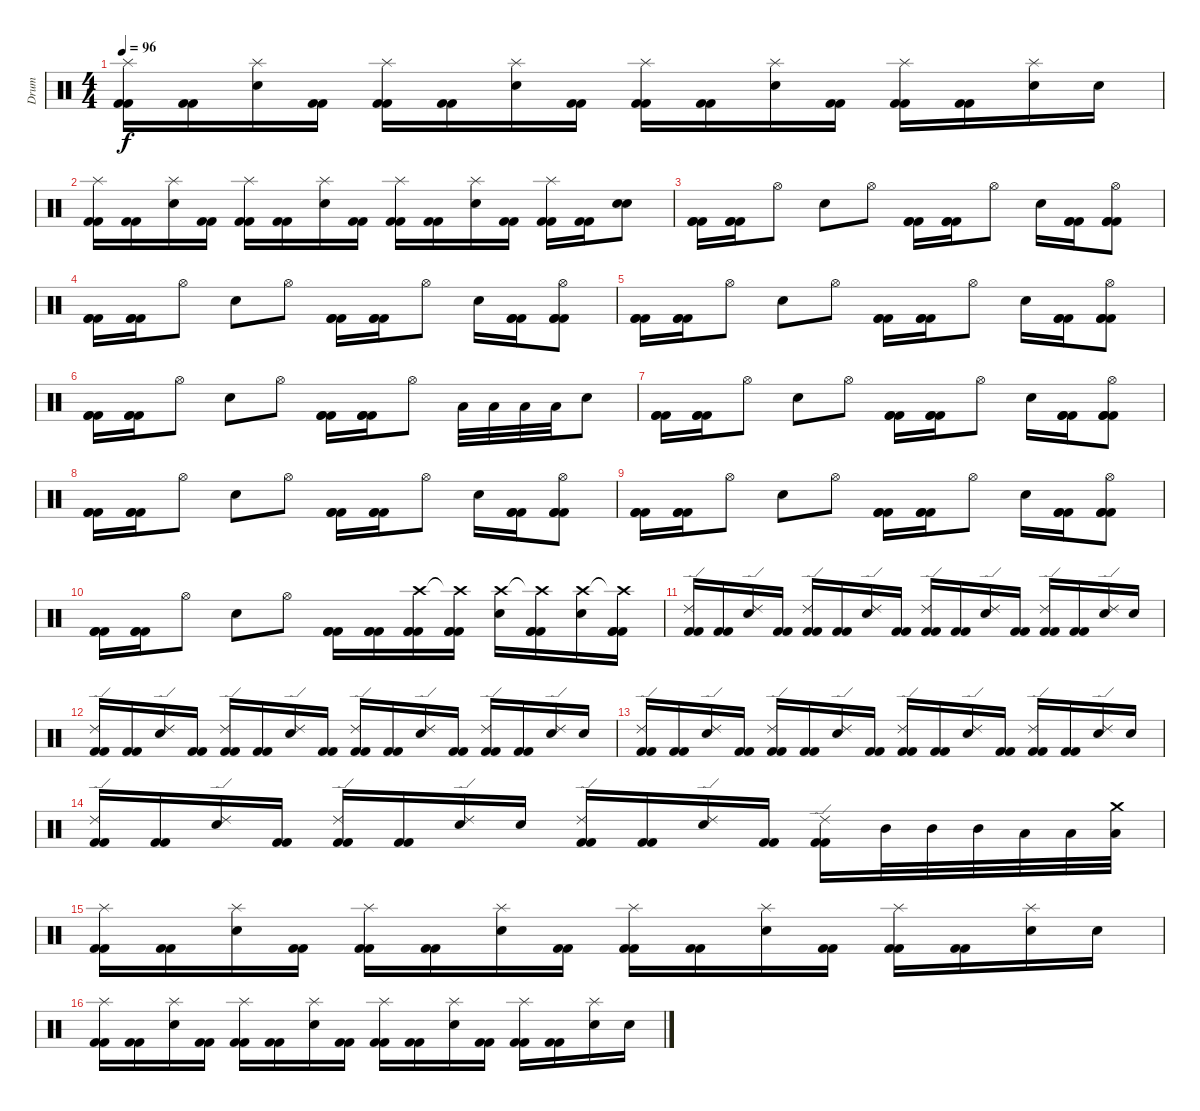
\track ("Drum" "Drum") {instrument percussion}
\staff {score}
\articulation defaults
\ts (4 4)
\tempo 96
\clef neutral
\ks c
("Splash (hit)" "Kick (hit) 2" "Kick (hit) 2").16{dy f} ("Kick (hit) 2" "Kick (hit) 2").16 ("Splash (hit)" "Snare (hit) 2").16 ("Kick (hit) 2" "Kick (hit) 2").16 ("Splash (hit)" "Kick (hit) 2" "Kick (hit) 2").16 ("Kick (hit) 2" "Kick (hit) 2").16 ("Splash (hit)" "Snare (hit) 2").16 ("Kick (hit) 2" "Kick (hit) 2").16 ("Splash (hit)" "Kick (hit) 2" "Kick (hit) 2").16 ("Kick (hit) 2" "Kick (hit) 2").16 ("Splash (hit)" "Snare (hit) 2").16 ("Kick (hit) 2" "Kick (hit) 2").16 ("Splash (hit)" "Kick (hit) 2" "Kick (hit) 2").16 ("Kick (hit) 2" "Kick (hit) 2").16 ("Splash (hit)" "Snare (hit) 2").16 "Snare (hit) 2".16 |
("Splash (hit)" "Kick (hit) 2" "Kick (hit) 2").16 ("Kick (hit) 2" "Kick (hit) 2").16 ("Splash (hit)" "Snare (hit) 2").16 ("Kick (hit) 2" "Kick (hit) 2").16 ("Splash (hit)" "Kick (hit) 2" "Kick (hit) 2").16 ("Kick (hit) 2" "Kick (hit) 2").16 ("Splash (hit)" "Snare (hit) 2").16 ("Kick (hit) 2" "Kick (hit) 2").16 ("Splash (hit)" "Kick (hit) 2" "Kick (hit) 2").16 ("Kick (hit) 2" "Kick (hit) 2").16 ("Splash (hit)" "Snare (hit) 2").16 ("Kick (hit) 2" "Kick (hit) 2").16 ("Splash (hit)" "Kick (hit) 2" "Kick (hit) 2").16 ("Kick (hit) 2" "Kick (hit) 2").16 ("Snare (hit) 2" "Snare (hit) 2").8 |
("Kick (hit) 2" "Kick (hit) 2" "Kick (hit) 2").16 ("Kick (hit) 2" "Kick (hit) 2" "Kick (hit) 2").16 "Hi-Hat (open)".8 "Snare (hit) 2".8 "Hi-Hat (open)".8 ("Kick (hit) 2" "Kick (hit) 2" "Kick (hit) 2").16 ("Kick (hit) 2" "Kick (hit) 2" "Kick (hit) 2").16 "Hi-Hat (open)".8 "Snare (hit) 2".16 ("Kick (hit) 2" "Kick (hit) 2" "Kick (hit) 2").16 ("Hi-Hat (open)" "Kick (hit) 2" "Kick (hit) 2" "Kick (hit) 2").8 |
("Kick (hit) 2" "Kick (hit) 2" "Kick (hit) 2").16 ("Kick (hit) 2" "Kick (hit) 2" "Kick (hit) 2").16 "Hi-Hat (open)".8 "Snare (hit) 2".8 "Hi-Hat (open)".8 ("Kick (hit) 2" "Kick (hit) 2" "Kick (hit) 2").16 ("Kick (hit) 2" "Kick (hit) 2" "Kick (hit) 2").16 "Hi-Hat (open)".8 "Snare (hit) 2".16 ("Kick (hit) 2" "Kick (hit) 2" "Kick (hit) 2").16 ("Hi-Hat (open)" "Kick (hit) 2" "Kick (hit) 2" "Kick (hit) 2").8 |
("Kick (hit) 2" "Kick (hit) 2" "Kick (hit) 2").16 ("Kick (hit) 2" "Kick (hit) 2" "Kick (hit) 2").16 "Hi-Hat (open)".8 "Snare (hit) 2".8 "Hi-Hat (open)".8 ("Kick (hit) 2" "Kick (hit) 2" "Kick (hit) 2").16 ("Kick (hit) 2" "Kick (hit) 2" "Kick (hit) 2").16 "Hi-Hat (open)".8 "Snare (hit) 2".16 ("Kick (hit) 2" "Kick (hit) 2" "Kick (hit) 2").16 ("Hi-Hat (open)" "Kick (hit) 2" "Kick (hit) 2" "Kick (hit) 2").8 |
("Kick (hit) 2" "Kick (hit) 2" "Kick (hit) 2").16 ("Kick (hit) 2" "Kick (hit) 2" "Kick (hit) 2").16 "Hi-Hat (open)".8 "Snare (hit) 2".8 "Hi-Hat (open)".8 ("Kick (hit) 2" "Kick (hit) 2" "Kick (hit) 2").16 ("Kick (hit) 2" "Kick (hit) 2" "Kick (hit) 2").16 "Hi-Hat (open)".8 "Low Tom (hit)".32 "Low Tom (hit)".32 "Low Tom (hit)".32 "Low Tom (hit)".32 "Snare (hit) 2".8 |
("Kick (hit) 2" "Kick (hit) 2" "Kick (hit) 2").16 ("Kick (hit) 2" "Kick (hit) 2" "Kick (hit) 2").16 "Hi-Hat (open)".8 "Snare (hit) 2".8 "Hi-Hat (open)".8 ("Kick (hit) 2" "Kick (hit) 2" "Kick (hit) 2").16 ("Kick (hit) 2" "Kick (hit) 2" "Kick (hit) 2").16 "Hi-Hat (open)".8 "Snare (hit) 2".16 ("Kick (hit) 2" "Kick (hit) 2" "Kick (hit) 2").16 ("Hi-Hat (open)" "Kick (hit) 2" "Kick (hit) 2" "Kick (hit) 2").8 |
("Kick (hit) 2" "Kick (hit) 2" "Kick (hit) 2").16 ("Kick (hit) 2" "Kick (hit) 2" "Kick (hit) 2").16 "Hi-Hat (open)".8 "Snare (hit) 2".8 "Hi-Hat (open)".8 ("Kick (hit) 2" "Kick (hit) 2" "Kick (hit) 2").16 ("Kick (hit) 2" "Kick (hit) 2" "Kick (hit) 2").16 "Hi-Hat (open)".8 "Snare (hit) 2".16 ("Kick (hit) 2" "Kick (hit) 2" "Kick (hit) 2").16 ("Hi-Hat (open)" "Kick (hit) 2" "Kick (hit) 2" "Kick (hit) 2").8 |
("Kick (hit) 2" "Kick (hit) 2" "Kick (hit) 2").16 ("Kick (hit) 2" "Kick (hit) 2" "Kick (hit) 2").16 "Hi-Hat (open)".8 "Snare (hit) 2".8 "Hi-Hat (open)".8 ("Kick (hit) 2" "Kick (hit) 2" "Kick (hit) 2").16 ("Kick (hit) 2" "Kick (hit) 2" "Kick (hit) 2").16 "Hi-Hat (open)".8 "Snare (hit) 2".16 ("Kick (hit) 2" "Kick (hit) 2" "Kick (hit) 2").16 ("Hi-Hat (open)" "Kick (hit) 2" "Kick (hit) 2" "Kick (hit) 2").8 |
("Kick (hit) 2" "Kick (hit) 2" "Kick (hit) 2").16 ("Kick (hit) 2" "Kick (hit) 2" "Kick (hit) 2").16 "Hi-Hat (open)".8 "Snare (hit) 2".8 "Hi-Hat (open)".8 ("Kick (hit) 2" "Kick (hit) 2" "Kick (hit) 2").16 ("Kick (hit) 2" "Kick (hit) 2" "Kick (hit) 2").16 ("Crash high (hit)" "Kick (hit) 2" "Kick (hit) 2" "Kick (hit) 2").16 ("Crash high (hit)"{t} "Kick (hit) 2" "Kick (hit) 2" "Kick (hit) 2").16 ("Crash high (hit)" "Snare (hit) 2").16 ("Crash high (hit)"{t} "Kick (hit) 2" "Kick (hit) 2" "Kick (hit) 2").16 ("Crash high (hit)" "Snare (hit) 2").16 ("Crash high (hit)"{t} "Kick (hit) 2" "Kick (hit) 2" "Kick (hit) 2").16 |
("Ride (edge) 2" "Kick (hit) 2" "Kick (hit) 2").16 ("Kick (hit) 2" "Kick (hit) 2").16 ("Ride (edge) 2" "Snare (hit) 2").16 ("Kick (hit) 2" "Kick (hit) 2").16 ("Ride (edge) 2" "Kick (hit) 2" "Kick (hit) 2").16 ("Kick (hit) 2" "Kick (hit) 2").16 ("Ride (edge) 2" "Snare (hit) 2").16 ("Kick (hit) 2" "Kick (hit) 2").16 ("Ride (edge) 2" "Kick (hit) 2" "Kick (hit) 2").16 ("Kick (hit) 2" "Kick (hit) 2").16 ("Ride (edge) 2" "Snare (hit) 2").16 ("Kick (hit) 2" "Kick (hit) 2").16 ("Ride (edge) 2" "Kick (hit) 2" "Kick (hit) 2").16 ("Kick (hit) 2" "Kick (hit) 2").16 ("Ride (edge) 2" "Snare (hit) 2").16 "Snare (hit) 2".16 |
("Ride (edge) 2" "Kick (hit) 2" "Kick (hit) 2").16 ("Kick (hit) 2" "Kick (hit) 2").16 ("Ride (edge) 2" "Snare (hit) 2").16 ("Kick (hit) 2" "Kick (hit) 2").16 ("Ride (edge) 2" "Kick (hit) 2" "Kick (hit) 2").16 ("Kick (hit) 2" "Kick (hit) 2").16 ("Ride (edge) 2" "Snare (hit) 2").16 ("Kick (hit) 2" "Kick (hit) 2").16 ("Ride (edge) 2" "Kick (hit) 2" "Kick (hit) 2").16 ("Kick (hit) 2" "Kick (hit) 2").16 ("Ride (edge) 2" "Snare (hit) 2").16 ("Kick (hit) 2" "Kick (hit) 2").16 ("Ride (edge) 2" "Kick (hit) 2" "Kick (hit) 2").16 ("Kick (hit) 2" "Kick (hit) 2").16 ("Ride (edge) 2" "Snare (hit) 2").16 "Snare (hit) 2".16 |
("Ride (edge) 2" "Kick (hit) 2" "Kick (hit) 2").16 ("Kick (hit) 2" "Kick (hit) 2").16 ("Ride (edge) 2" "Snare (hit) 2").16 ("Kick (hit) 2" "Kick (hit) 2").16 ("Ride (edge) 2" "Kick (hit) 2" "Kick (hit) 2").16 ("Kick (hit) 2" "Kick (hit) 2").16 ("Ride (edge) 2" "Snare (hit) 2").16 ("Kick (hit) 2" "Kick (hit) 2").16 ("Ride (edge) 2" "Kick (hit) 2" "Kick (hit) 2").16 ("Kick (hit) 2" "Kick (hit) 2").16 ("Ride (edge) 2" "Snare (hit) 2").16 ("Kick (hit) 2" "Kick (hit) 2").16 ("Ride (edge) 2" "Kick (hit) 2" "Kick (hit) 2").16 ("Kick (hit) 2" "Kick (hit) 2").16 ("Ride (edge) 2" "Snare (hit) 2").16 "Snare (hit) 2".16 |
("Ride (edge) 2" "Kick (hit) 2" "Kick (hit) 2").16 ("Kick (hit) 2" "Kick (hit) 2").16 ("Ride (edge) 2" "Snare (hit) 2").16 ("Kick (hit) 2" "Kick (hit) 2").16 ("Ride (edge) 2" "Kick (hit) 2" "Kick (hit) 2").16 ("Kick (hit) 2" "Kick (hit) 2").16 ("Ride (edge) 2" "Snare (hit) 2").16 "Snare (hit) 2".16 ("Ride (edge) 2" "Kick (hit) 2" "Kick (hit) 2").16 ("Kick (hit) 2" "Kick (hit) 2").16 ("Ride (edge) 2" "Snare (hit) 2").16 ("Kick (hit) 2" "Kick (hit) 2").16 ("Ride (edge) 2" "Kick (hit) 2" "Kick (hit) 2").16 "Mid Tom (hit)".32 "Mid Tom (hit)".32 "Mid Tom (hit)".32 "Low Tom (hit)".32 "Low Tom (hit)".32 ("Crash medium (hit)" "Low Tom (hit)").32 |
("Splash (hit)" "Kick (hit) 2" "Kick (hit) 2").16 ("Kick (hit) 2" "Kick (hit) 2").16 ("Splash (hit)" "Snare (hit) 2").16 ("Kick (hit) 2" "Kick (hit) 2").16 ("Splash (hit)" "Kick (hit) 2" "Kick (hit) 2").16 ("Kick (hit) 2" "Kick (hit) 2").16 ("Splash (hit)" "Snare (hit) 2").16 ("Kick (hit) 2" "Kick (hit) 2").16 ("Splash (hit)" "Kick (hit) 2" "Kick (hit) 2").16 ("Kick (hit) 2" "Kick (hit) 2").16 ("Splash (hit)" "Snare (hit) 2").16 ("Kick (hit) 2" "Kick (hit) 2").16 ("Splash (hit)" "Kick (hit) 2" "Kick (hit) 2").16 ("Kick (hit) 2" "Kick (hit) 2").16 ("Splash (hit)" "Snare (hit) 2").16 "Snare (hit) 2".16 |
("Splash (hit)" "Kick (hit) 2" "Kick (hit) 2").16 ("Kick (hit) 2" "Kick (hit) 2").16 ("Splash (hit)" "Snare (hit) 2").16 ("Kick (hit) 2" "Kick (hit) 2").16 ("Splash (hit)" "Kick (hit) 2" "Kick (hit) 2").16 ("Kick (hit) 2" "Kick (hit) 2").16 ("Splash (hit)" "Snare (hit) 2").16 ("Kick (hit) 2" "Kick (hit) 2").16 ("Splash (hit)" "Kick (hit) 2" "Kick (hit) 2").16 ("Kick (hit) 2" "Kick (hit) 2").16 ("Splash (hit)" "Snare (hit) 2").16 ("Kick (hit) 2" "Kick (hit) 2").16 ("Splash (hit)" "Kick (hit) 2" "Kick (hit) 2").16 ("Kick (hit) 2" "Kick (hit) 2").16 ("Splash (hit)" "Snare (hit) 2").16 "Snare (hit) 2".16
